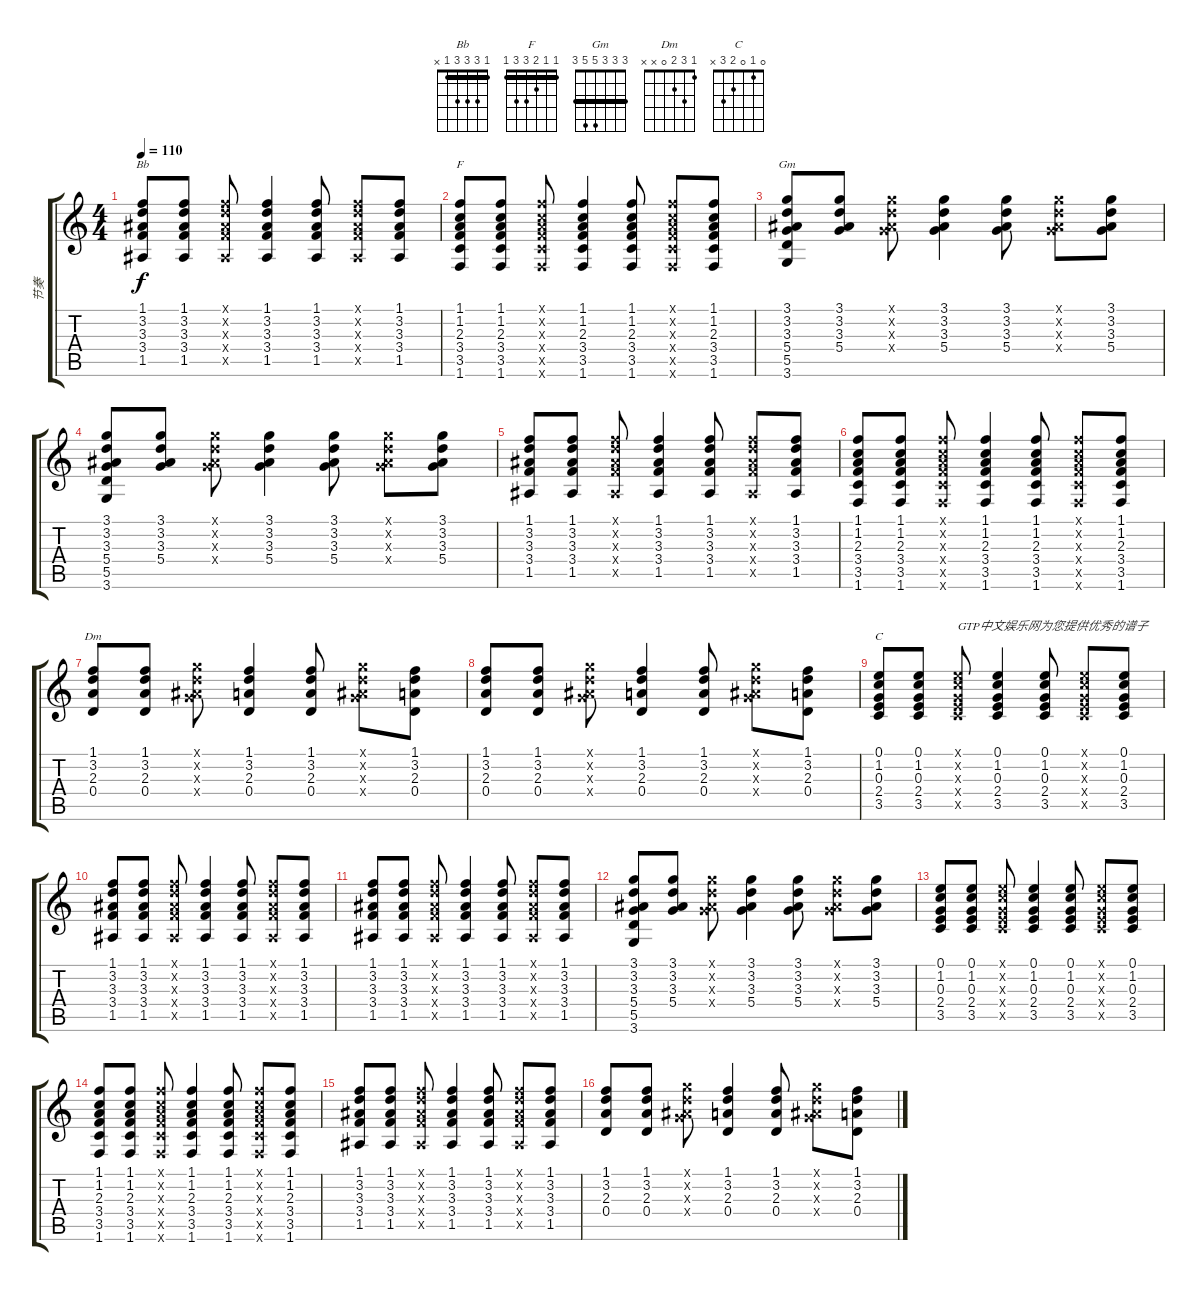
\track ("节奏" "节奏") {instrument acousticguitarsteel}
\staff {score tabs}
\tuning (E4 B3 G3 D3 A2 E2) {hide}
\chord ("Bb" 1 3 3 3 1 x) {barre 1}
\chord ("F" 1 1 2 3 3 1) {barre 1}
\chord ("Gm" 3 3 3 5 5 3) {barre 3}
\chord ("Dm" 1 3 2 0 x x)
\chord ("C" 0 1 0 2 3 x)
\ts (4 4)
\tempo 110
\clef g2
\ks c
(1.1 3.2 3.3 3.4 1.5).8{ch "Bb" dy f} (1.1 3.2 3.3 3.4 1.5).8 (1.1{x} 3.2{x} 3.3{x} 3.4{x} 1.5{x}).8 (1.1 3.2 3.3 3.4 1.5).4 (1.1 3.2 3.3 3.4 1.5).8 (1.1{x} 3.2{x} 3.3{x} 3.4{x} 1.5{x}).8 (1.1 3.2 3.3 3.4 1.5).8 |
(1.1 1.2 2.3 3.4 3.5 1.6).8{ch "F"} (1.1 1.2 2.3 3.4 3.5 1.6).8 (1.1{x} 1.2{x} 2.3{x} 3.4{x} 3.5{x} 1.6{x}).8 (1.1 1.2 2.3 3.4 3.5 1.6).4 (1.1 1.2 2.3 3.4 3.5 1.6).8 (1.1{x} 1.2{x} 2.3{x} 3.4{x} 3.5{x} 1.6{x}).8 (1.1 1.2 2.3 3.4 3.5 1.6).8 |
(3.1 3.2 3.3 5.4 5.5 3.6).8{ch "Gm"} (3.1 3.2 3.3 5.4).8 (3.1{x} 3.2{x} 3.3{x} 5.4{x}).8 (3.1 3.2 3.3 5.4).4 (3.1 3.2 3.3 5.4).8 (3.1{x} 3.2{x} 3.3{x} 5.4{x}).8 (3.1 3.2 3.3 5.4).8 |
(3.1 3.2 3.3 5.4 5.5 3.6).8 (3.1 3.2 3.3 5.4).8 (3.1{x} 3.2{x} 3.3{x} 5.4{x}).8 (3.1 3.2 3.3 5.4).4 (3.1 3.2 3.3 5.4).8 (3.1{x} 3.2{x} 3.3{x} 5.4{x}).8 (3.1 3.2 3.3 5.4).8 |
(1.1 3.2 3.3 3.4 1.5).8 (1.1 3.2 3.3 3.4 1.5).8 (1.1{x} 3.2{x} 3.3{x} 3.4{x} 1.5{x}).8 (1.1 3.2 3.3 3.4 1.5).4 (1.1 3.2 3.3 3.4 1.5).8 (1.1{x} 3.2{x} 3.3{x} 3.4{x} 1.5{x}).8 (1.1 3.2 3.3 3.4 1.5).8 |
(1.1 1.2 2.3 3.4 3.5 1.6).8 (1.1 1.2 2.3 3.4 3.5 1.6).8 (1.1{x} 1.2{x} 2.3{x} 3.4{x} 3.5{x} 1.6{x}).8 (1.1 1.2 2.3 3.4 3.5 1.6).4 (1.1 1.2 2.3 3.4 3.5 1.6).8 (1.1{x} 1.2{x} 2.3{x} 3.4{x} 3.5{x} 1.6{x}).8 (1.1 1.2 2.3 3.4 3.5 1.6).8 |
(1.1 3.2 2.3 0.4).8{ch "Dm"} (1.1 3.2 2.3 0.4).8 (3.1{x} 3.2{x} 3.3{x} 5.4{x}).8 (1.1 3.2 2.3 0.4).4 (1.1 3.2 2.3 0.4).8 (3.1{x} 3.2{x} 3.3{x} 5.4{x}).8 (1.1 3.2 2.3 0.4).8 |
(1.1 3.2 2.3 0.4).8 (1.1 3.2 2.3 0.4).8 (3.1{x} 3.2{x} 3.3{x} 5.4{x}).8 (1.1 3.2 2.3 0.4).4 (1.1 3.2 2.3 0.4).8 (3.1{x} 3.2{x} 3.3{x} 5.4{x}).8 (1.1 3.2 2.3 0.4).8 |
(0.1 1.2 0.3 2.4 3.5).8{ch "C"} (0.1 1.2 0.3 2.4 3.5).8 (0.1{x} 1.2{x} 0.3{x} 2.4{x} 3.5{x}).8{txt "GTP中文娱乐网为您提供优秀的谱子"} (0.1 1.2 0.3 2.4 3.5).4 (0.1 1.2 0.3 2.4 3.5).8 (0.1{x} 1.2{x} 0.3{x} 2.4{x} 3.5{x}).8 (0.1 1.2 0.3 2.4 3.5).8 |
(1.1 3.2 3.3 3.4 1.5).8 (1.1 3.2 3.3 3.4 1.5).8 (1.1{x} 3.2{x} 3.3{x} 3.4{x} 1.5{x}).8 (1.1 3.2 3.3 3.4 1.5).4 (1.1 3.2 3.3 3.4 1.5).8 (1.1{x} 3.2{x} 3.3{x} 3.4{x} 1.5{x}).8 (1.1 3.2 3.3 3.4 1.5).8 |
(1.1 3.2 3.3 3.4 1.5).8 (1.1 3.2 3.3 3.4 1.5).8 (1.1{x} 3.2{x} 3.3{x} 3.4{x} 1.5{x}).8 (1.1 3.2 3.3 3.4 1.5).4 (1.1 3.2 3.3 3.4 1.5).8 (1.1{x} 3.2{x} 3.3{x} 3.4{x} 1.5{x}).8 (1.1 3.2 3.3 3.4 1.5).8 |
(3.1 3.2 3.3 5.4 5.5 3.6).8 (3.1 3.2 3.3 5.4).8 (3.1{x} 3.2{x} 3.3{x} 5.4{x}).8 (3.1 3.2 3.3 5.4).4 (3.1 3.2 3.3 5.4).8 (3.1{x} 3.2{x} 3.3{x} 5.4{x}).8 (3.1 3.2 3.3 5.4).8 |
(0.1 1.2 0.3 2.4 3.5).8 (0.1 1.2 0.3 2.4 3.5).8 (0.1{x} 1.2{x} 0.3{x} 2.4{x} 3.5{x}).8 (0.1 1.2 0.3 2.4 3.5).4 (0.1 1.2 0.3 2.4 3.5).8 (0.1{x} 1.2{x} 0.3{x} 2.4{x} 3.5{x}).8 (0.1 1.2 0.3 2.4 3.5).8 |
(1.1 1.2 2.3 3.4 3.5 1.6).8 (1.1 1.2 2.3 3.4 3.5 1.6).8 (1.1{x} 1.2{x} 2.3{x} 3.4{x} 3.5{x} 1.6{x}).8 (1.1 1.2 2.3 3.4 3.5 1.6).4 (1.1 1.2 2.3 3.4 3.5 1.6).8 (1.1{x} 1.2{x} 2.3{x} 3.4{x} 3.5{x} 1.6{x}).8 (1.1 1.2 2.3 3.4 3.5 1.6).8 |
(1.1 3.2 3.3 3.4 1.5).8 (1.1 3.2 3.3 3.4 1.5).8 (1.1{x} 3.2{x} 3.3{x} 3.4{x} 1.5{x}).8 (1.1 3.2 3.3 3.4 1.5).4 (1.1 3.2 3.3 3.4 1.5).8 (1.1{x} 3.2{x} 3.3{x} 3.4{x} 1.5{x}).8 (1.1 3.2 3.3 3.4 1.5).8 |
(1.1 3.2 2.3 0.4).8 (1.1 3.2 2.3 0.4).8 (3.1{x} 3.2{x} 3.3{x} 5.4{x}).8 (1.1 3.2 2.3 0.4).4 (1.1 3.2 2.3 0.4).8 (3.1{x} 3.2{x} 3.3{x} 5.4{x}).8 (1.1 3.2 2.3 0.4).8
